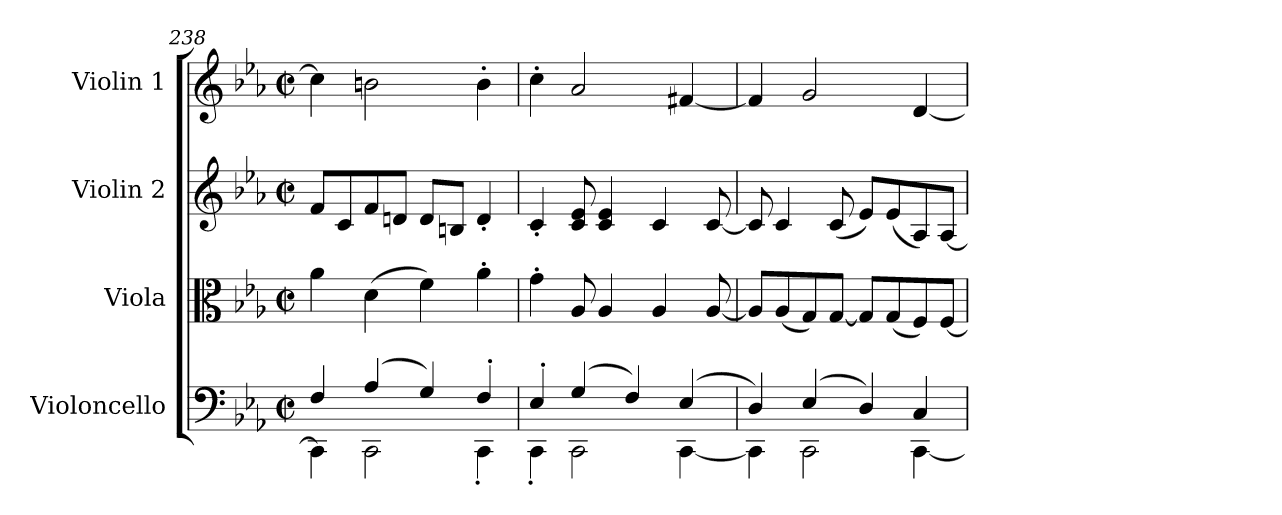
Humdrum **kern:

**kern	**kern	**kern	**kern
*part4	*part3	*part2	*part1
*staff4	*staff3	*staff2	*staff1
*I"Violoncello	*I"Viola	*I"Violin 2	*I"Violin 1
*I'Vc	*I'Vla	*I'Vln	*I'Vln
*clefF4	*clefC3	*clefG2	*clefG2
*k[b-e-a-]	*k[b-e-a-]	*k[b-e-a-]	*k[b-e-a-]
*M2/2	*M2/2	*M2/2	*M2/2
*met(c|)	*met(c|)	*met(c|)	*met(c|)
=238	=238	=238	=238
*^	*	*	*
4F/	4CC\]	4a-\	8f/L	4cc\]
.	.	.	8c/	.
(4A-/	2CC\	(4d\	8f/	2bn\
.	.	.	8dn/J	.
4G/)	.	4f\)	8d/L	.
.	.	.	8Bn/J	.
4F'/	4CC'\	4a-'\	4d'/	4b'\
=239	=239	=239	=239	=239
4E-'/	4CC'\	4g'\	4c'/	4cc'\
(4G/	2CC\	8A-/	8c/ 8e-/	2a-/
.	.	4A-/	4c/ 4e-/	.
4F/)	.	.	.	.
.	.	4A-/	4c/	.
(4E-/	[4CC\	.	.	[4f#X/
.	.	[8A-/	[8c/	.
!!LO:LB:g=z
=240	=240	=240	=240	=240
4D/)	4CC\]	8A-/L]	8c/]	4f#/]
.	.	(8A-/	4c/	.
(4E-/	2CC\	8G/)	.	2g/
.	.	[8G/J	(8c/	.
4D/)	.	8G/L]	8e-/L)	.
.	.	(8G/	(8e-/	.
4C/	[4CC\	8F/)	8A-/)	[4d/
.	.	[8F/J	[8A-/J	.
*v	*v	*	*	*
=	=	=	=
*-	*-	*-	*-
